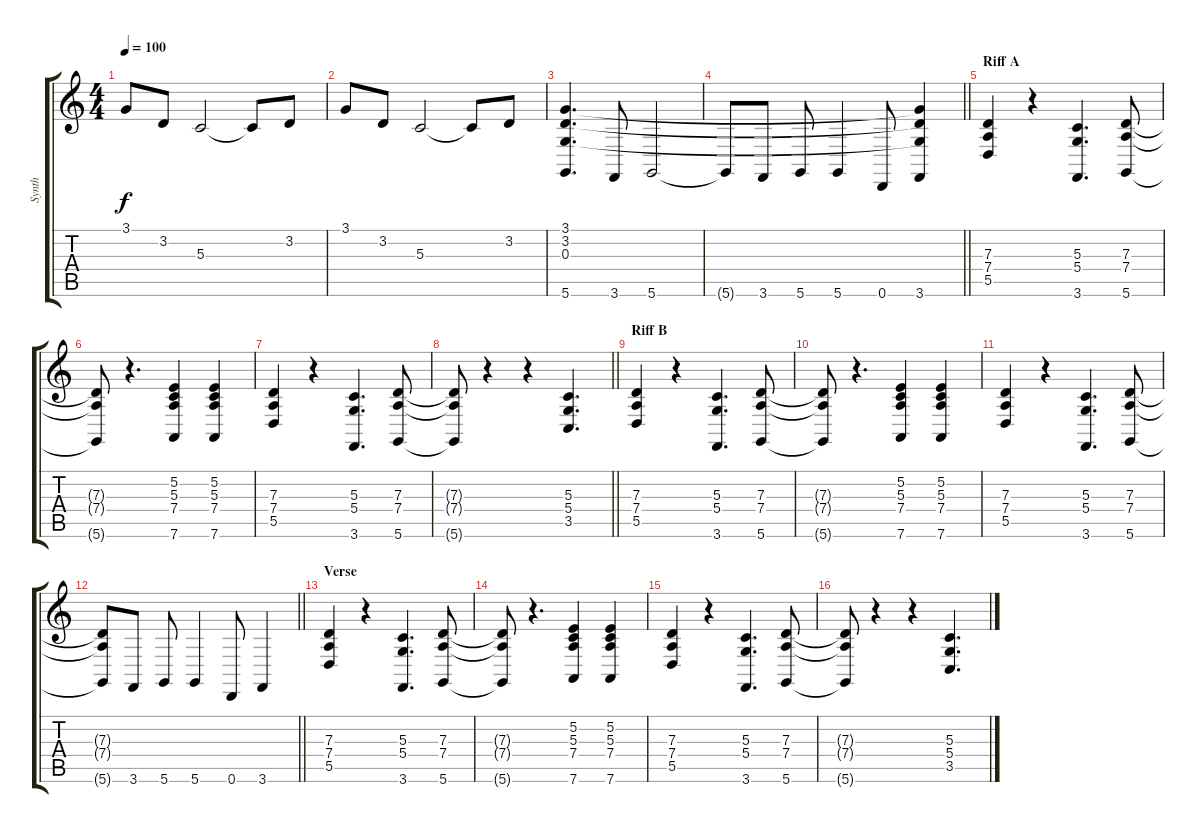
\track ("Synth" "Synth") {instrument lead2sawtooth}
\staff {score tabs}
\tuning (E4 B3 G3 D3 A2 D2) {hide}
\ts (4 4)
\tempo 100
\clef g2
\ks c
3.1.8{dy f} 3.2.8 5.3.2 5.3{t}.8 3.2.8 |
3.1.8 3.2.8 5.3.2 5.3{t}.8 3.2.8 |
(3.1 3.2 0.3 5.6).4{d} 3.6.8 5.6.2 |
\barLineRight lightlight
5.6{t}.8 3.6.8 5.6.8 5.6.4 0.6.8 (3.1{t} 3.2{t} 0.3{t} 3.6).4 |
\section ("" "Riff A")
(7.3 7.4 5.5).4 r.4 (5.3 5.4 3.6).4{d} (7.3 7.4 5.6).8 |
(7.3{t} 7.4{t} 5.6{t}).8 r.4{d} (5.2 5.3 7.4 7.6).4 (5.2 5.3 7.4 7.6).4 |
(7.3 7.4 5.5).4 r.4 (5.3 5.4 3.6).4{d} (7.3 7.4 5.6).8 |
\barLineRight lightlight
(7.3{t} 7.4{t} 5.6{t}).8 r.4 r.4 (5.3 5.4 3.5).4{d} |
\section ("" "Riff B")
(7.3 7.4 5.5).4 r.4 (5.3 5.4 3.6).4{d} (7.3 7.4 5.6).8 |
(7.3{t} 7.4{t} 5.6{t}).8 r.4{d} (5.2 5.3 7.4 7.6).4 (5.2 5.3 7.4 7.6).4 |
(7.3 7.4 5.5).4 r.4 (5.3 5.4 3.6).4{d} (7.3 7.4 5.6).8 |
\barLineRight lightlight
(7.3{t} 7.4{t} 5.6{t}).8 3.6.8 5.6.8 5.6.4 0.6.8 3.6.4 |
\section ("" "Verse")
(7.3 7.4 5.5).4 r.4 (5.3 5.4 3.6).4{d} (7.3 7.4 5.6).8 |
(7.3{t} 7.4{t} 5.6{t}).8 r.4{d} (5.2 5.3 7.4 7.6).4 (5.2 5.3 7.4 7.6).4 |
(7.3 7.4 5.5).4 r.4 (5.3 5.4 3.6).4{d} (7.3 7.4 5.6).8 |
(7.3{t} 7.4{t} 5.6{t}).8 r.4 r.4 (5.3 5.4 3.5).4{d}
